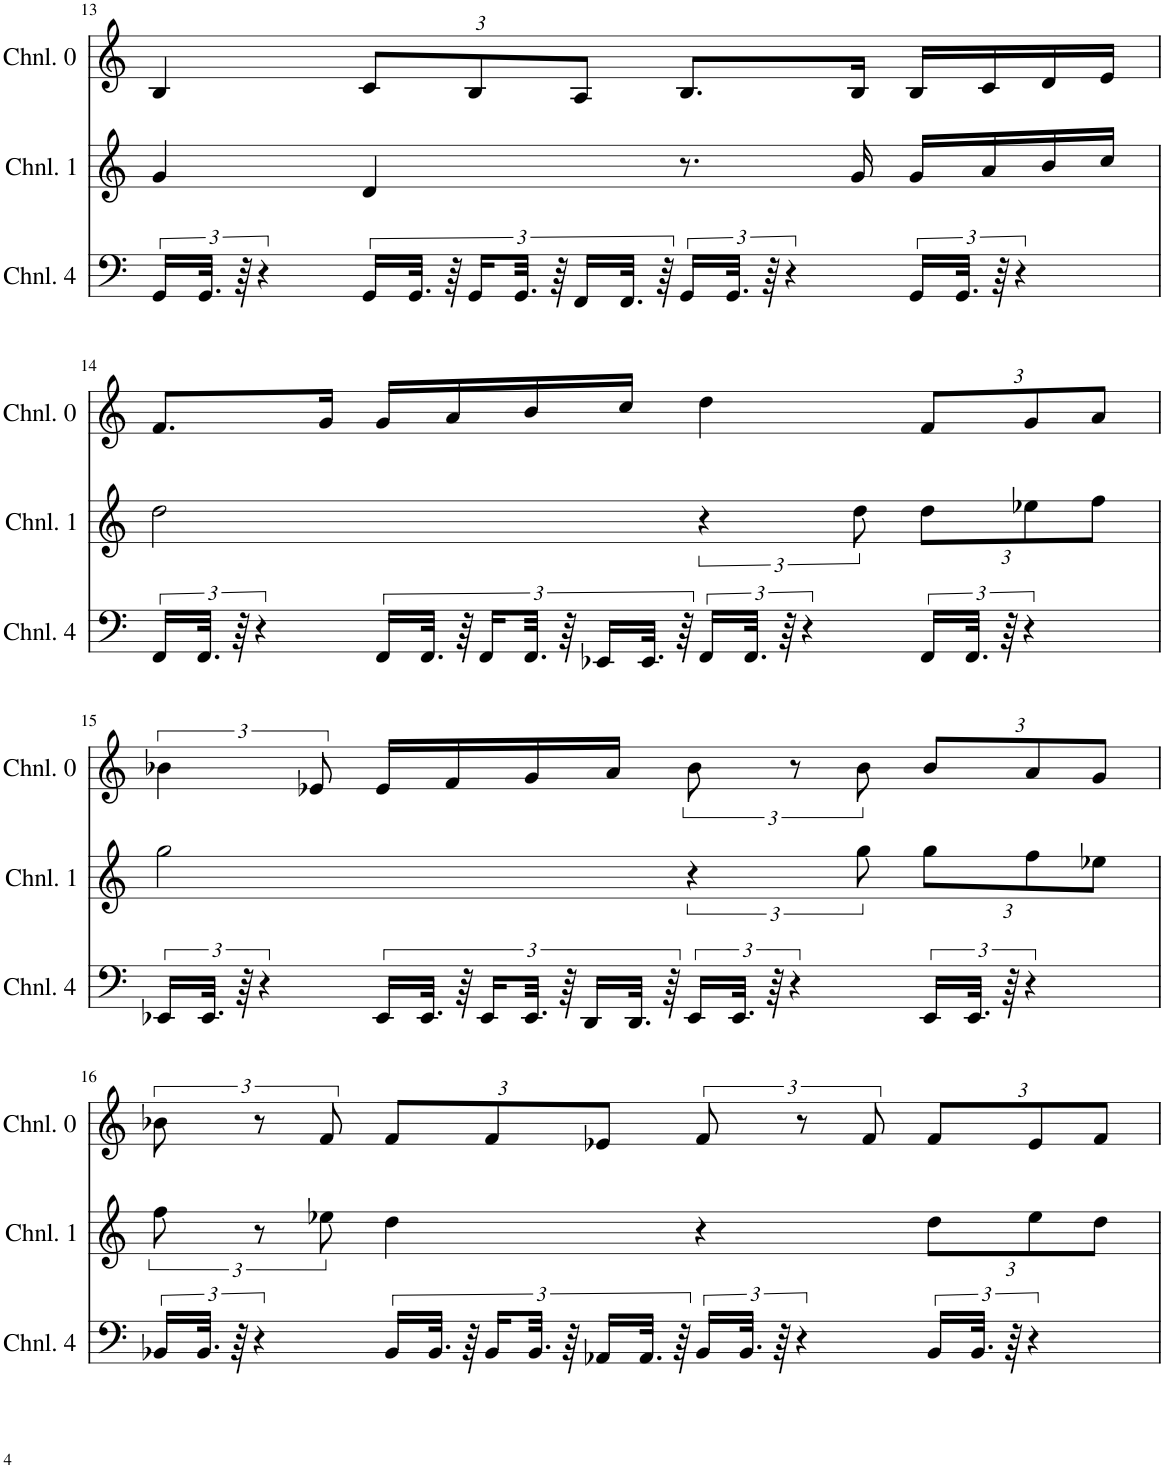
**kern	**kern	**kern
*part3	*part2	*part1
*staff3	*staff2	*staff1
*I"Channel 4	*I"Channel 1	*I"Channel 0
*I'Chnl. 4	*I'Chnl. 1	*I'Chnl. 0
!!LO:PB:g=z
*clefF4	*clefG2	*clefG2
*k[]	*k[]	*k[]
*M4/4	*M4/4	*M4/4
=13	=13	=13
24GG/LL	4g/	4B/
48.GG/JJk	.	.
96r	.	.
6r	.	.
*	*	*Xbrackettup
24GG/LL	4d/	12c/L
48.GG/JJk	.	.
96r	.	.
24GG/LL	.	12B/
48.GG/JJk	.	.
96r	.	.
24FF/LL	.	12A/J
48.FF/JJk	.	.
96r	.	.
24GG/LL	8.r	8.B/L
48.GG/JJk	.	.
96r	.	.
6r	.	.
.	16g/	16B/Jk
24GG/LL	16g/LL	16B/LL
48.GG/JJk	.	.
.	16a/	16c/
96r	.	.
6r	.	.
.	16b/	16d/
.	16cc/JJ	16e/JJ
!!LO:LB:g=z
=14	=14	=14
24FF/LL	2dd\	8.f/L
48.FF/JJk	.	.
96r	.	.
6r	.	.
.	.	16g/Jk
24FF/LL	.	16g/LL
48.FF/JJk	.	.
.	.	16a/
96r	.	.
24FF/LL	.	.
48.FF/JJk	.	16b/
96r	.	.
24EE-X/LL	.	.
.	.	16cc/JJ
48.EE-/JJk	.	.
96r	.	.
24FF/LL	6r	4dd\
48.FF/JJk	.	.
96r	.	.
6r	.	.
.	12dd\	.
*	*Xbrackettup	*
24FF/LL	12dd\L	12f/L
48.FF/JJk	.	.
96r	.	.
6r	12ee-X\	12g/
.	12ff\J	12a/J
!!LO:LB:g=z
=15	=15	=15
*	*	*brackettup
24EE-X/LL	2gg\	6b-X\
48.EE-/JJk	.	.
96r	.	.
6r	.	.
.	.	12e-X/
24EE-/LL	.	16e-/LL
48.EE-/JJk	.	.
.	.	16f/
96r	.	.
24EE-/LL	.	.
48.EE-/JJk	.	16g/
96r	.	.
24DD/LL	.	.
.	.	16a/JJ
48.DD/JJk	.	.
96r	.	.
*	*brackettup	*
24EE-/LL	6r	12b-\
48.EE-/JJk	.	.
96r	.	.
6r	.	12r
.	12gg\	12b-\
*	*Xbrackettup	*Xbrackettup
24EE-/LL	12gg\L	12b-/L
48.EE-/JJk	.	.
96r	.	.
6r	12ff\	12a/
.	12ee-X\J	12g/J
!!LO:LB:g=z
=16	=16	=16
*	*brackettup	*brackettup
24BB-X/LL	12ff\	12b-X\
48.BB-/JJk	.	.
96r	.	.
6r	12r	12r
.	12ee-X\	12f/
*	*	*Xbrackettup
24BB-/LL	4dd\	12f/L
48.BB-/JJk	.	.
96r	.	.
24BB-/LL	.	12f/
48.BB-/JJk	.	.
96r	.	.
24AA-X/LL	.	12e-X/J
48.AA-/JJk	.	.
96r	.	.
*	*	*brackettup
24BB-/LL	4r	12f/
48.BB-/JJk	.	.
96r	.	.
6r	.	12r
.	.	12f/
*	*Xbrackettup	*Xbrackettup
24BB-/LL	12dd\L	12f/L
48.BB-/JJk	.	.
96r	.	.
6r	12ee-\	12e-/
.	12dd\J	12f/J
=	=	=
*-	*-	*-
